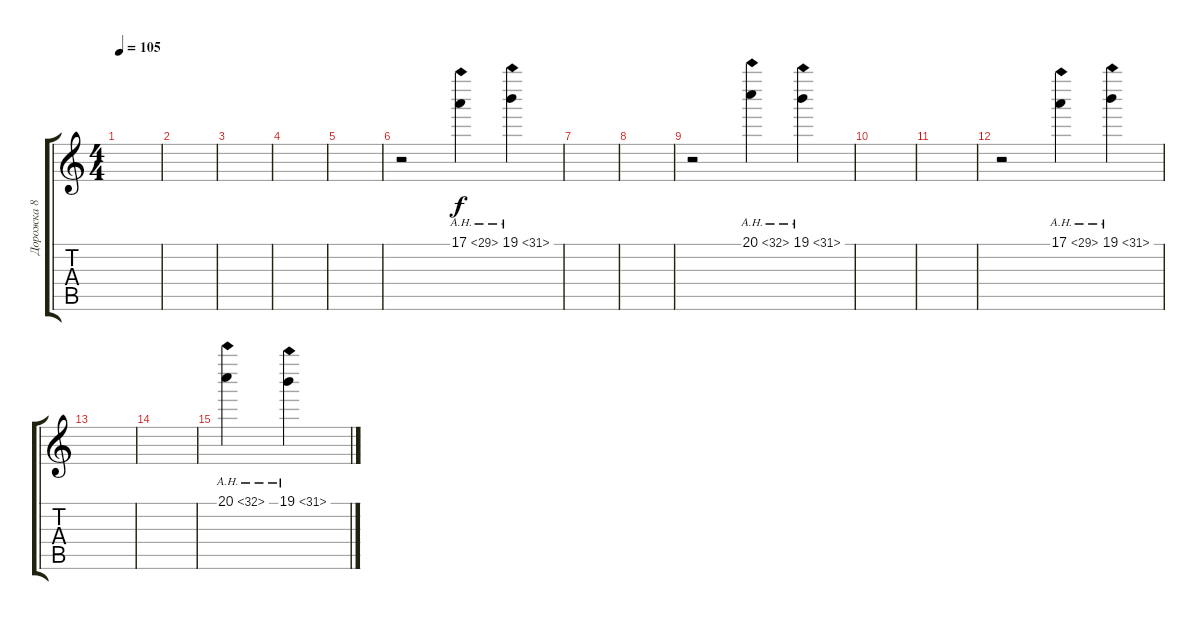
\track ("Дорожка 8" "Дорожка 8") {instrument acousticguitarsteel}
\staff {score tabs}
\tuning (E4 B3 G3 D3 A2 E2) {hide}
\ts (4 4)
\tempo 105
\clef g2
\ks c
|
|
|
|
|
r.2 17.1{ah 12}.4{instrument pad5bowed} 19.1{ah 12}.4 |
|
|
r.2 20.1{ah 12}.4 19.1{ah 12}.4 |
|
|
r.2 17.1{ah 12}.4{instrument pad5bowed} 19.1{ah 12}.4 |
|
|
20.1{ah 12}.4 19.1{ah 12}.4
